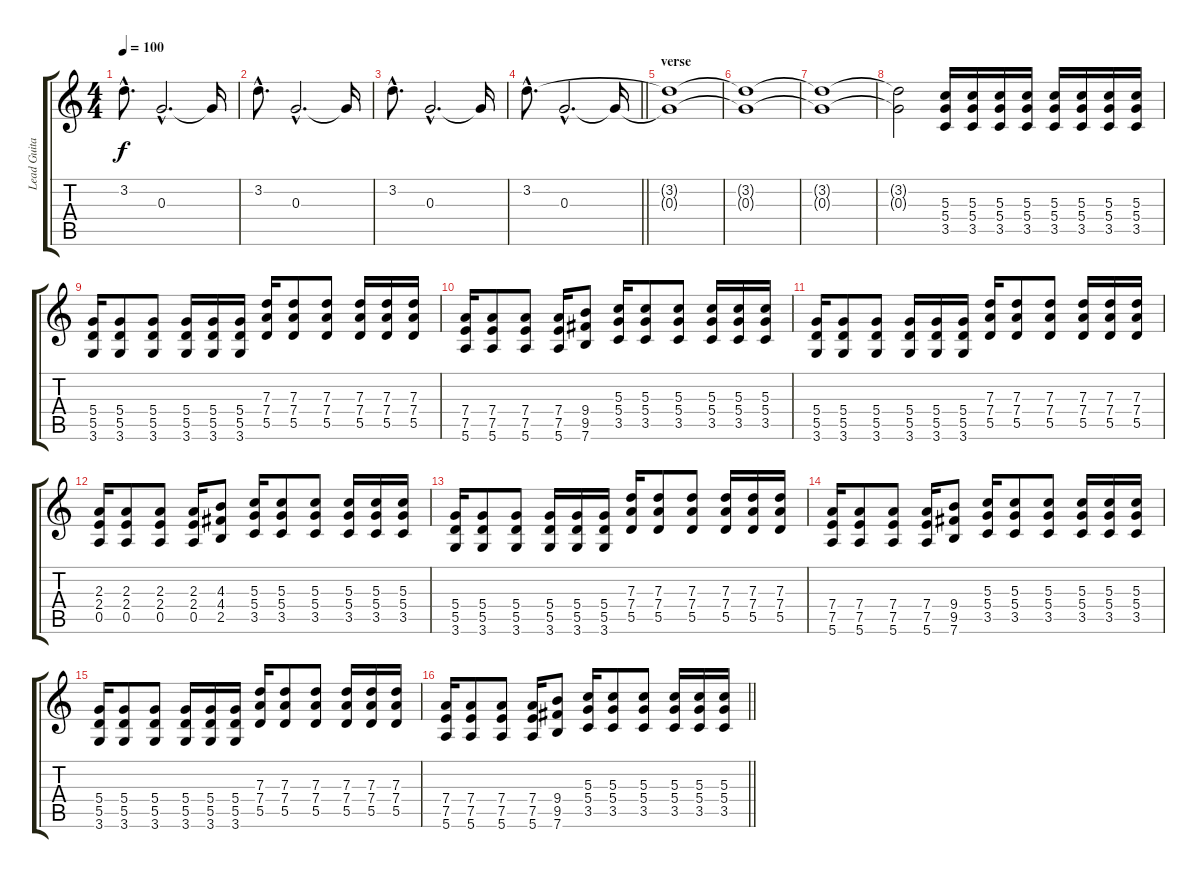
\track ("Lead Guitar" "Lead Guita") {instrument overdrivenguitar}
\staff {score tabs}
\tuning (E4 B3 G3 D3 A2 E2) {hide}
\ts (4 4)
\tempo 100
\clef g2
\ks c
3.2{hac}.8{d dy f instrument overdrivenguitar} 0.3{hac}.2{d} 0.3{t}.16 |
3.2{hac}.8{d} 0.3{hac}.2{d} 0.3{t}.16 |
3.2{hac}.8{d} 0.3{hac}.2{d} 0.3{t}.16 |
\barLineRight lightlight
3.2{hac}.8{d} 0.3{hac}.2{d} 0.3{t}.16 |
\section ("" "verse")
(3.2{t} 0.3{t}).1{volume 0} |
(3.2{t} 0.3{t}).1 |
(3.2{t} 0.3{t}).1 |
(3.2{t} 0.3{t}).2 (5.3 5.4 3.5).16{volume 16} (5.3 5.4 3.5).16 (5.3 5.4 3.5).16 (5.3 5.4 3.5).16 (5.3 5.4 3.5).16 (5.3 5.4 3.5).16 (5.3 5.4 3.5).16 (5.3 5.4 3.5).16 |
(5.4 5.5 3.6).16 (5.4 5.5 3.6).8 (5.4 5.5 3.6).8 (5.4 5.5 3.6).16 (5.4 5.5 3.6).16 (5.4 5.5 3.6).16 (7.3 7.4 5.5).16 (7.3 7.4 5.5).8 (7.3 7.4 5.5).8 (7.3 7.4 5.5).16 (7.3 7.4 5.5).16 (7.3 7.4 5.5).16 |
(7.4 7.5 5.6).16 (7.4 7.5 5.6).8 (7.4 7.5 5.6).8 (7.4 7.5 5.6).16 (9.4 9.5 7.6).8 (5.3 5.4 3.5).16 (5.3 5.4 3.5).8 (5.3 5.4 3.5).8 (5.3 5.4 3.5).16 (5.3 5.4 3.5).16 (5.3 5.4 3.5).16 |
(5.4 5.5 3.6).16 (5.4 5.5 3.6).8 (5.4 5.5 3.6).8 (5.4 5.5 3.6).16 (5.4 5.5 3.6).16 (5.4 5.5 3.6).16 (7.3 7.4 5.5).16 (7.3 7.4 5.5).8 (7.3 7.4 5.5).8 (7.3 7.4 5.5).16 (7.3 7.4 5.5).16 (7.3 7.4 5.5).16 |
(2.3 2.4 0.5).16 (2.3 2.4 0.5).8 (2.3 2.4 0.5).8 (2.3 2.4 0.5).16 (4.3 4.4 2.5).8 (5.3 5.4 3.5).16 (5.3 5.4 3.5).8 (5.3 5.4 3.5).8 (5.3 5.4 3.5).16 (5.3 5.4 3.5).16 (5.3 5.4 3.5).16 |
(5.4 5.5 3.6).16 (5.4 5.5 3.6).8 (5.4 5.5 3.6).8 (5.4 5.5 3.6).16 (5.4 5.5 3.6).16 (5.4 5.5 3.6).16 (7.3 7.4 5.5).16 (7.3 7.4 5.5).8 (7.3 7.4 5.5).8 (7.3 7.4 5.5).16 (7.3 7.4 5.5).16 (7.3 7.4 5.5).16 |
(7.4 7.5 5.6).16 (7.4 7.5 5.6).8 (7.4 7.5 5.6).8 (7.4 7.5 5.6).16 (9.4 9.5 7.6).8 (5.3 5.4 3.5).16 (5.3 5.4 3.5).8 (5.3 5.4 3.5).8 (5.3 5.4 3.5).16 (5.3 5.4 3.5).16 (5.3 5.4 3.5).16 |
(5.4 5.5 3.6).16 (5.4 5.5 3.6).8 (5.4 5.5 3.6).8 (5.4 5.5 3.6).16 (5.4 5.5 3.6).16 (5.4 5.5 3.6).16 (7.3 7.4 5.5).16 (7.3 7.4 5.5).8 (7.3 7.4 5.5).8 (7.3 7.4 5.5).16 (7.3 7.4 5.5).16 (7.3 7.4 5.5).16 |
\barLineRight lightlight
(7.4 7.5 5.6).16 (7.4 7.5 5.6).8 (7.4 7.5 5.6).8 (7.4 7.5 5.6).16 (9.4 9.5 7.6).8 (5.3 5.4 3.5).16 (5.3 5.4 3.5).8 (5.3 5.4 3.5).8 (5.3 5.4 3.5).16 (5.3 5.4 3.5).16 (5.3 5.4 3.5).16
